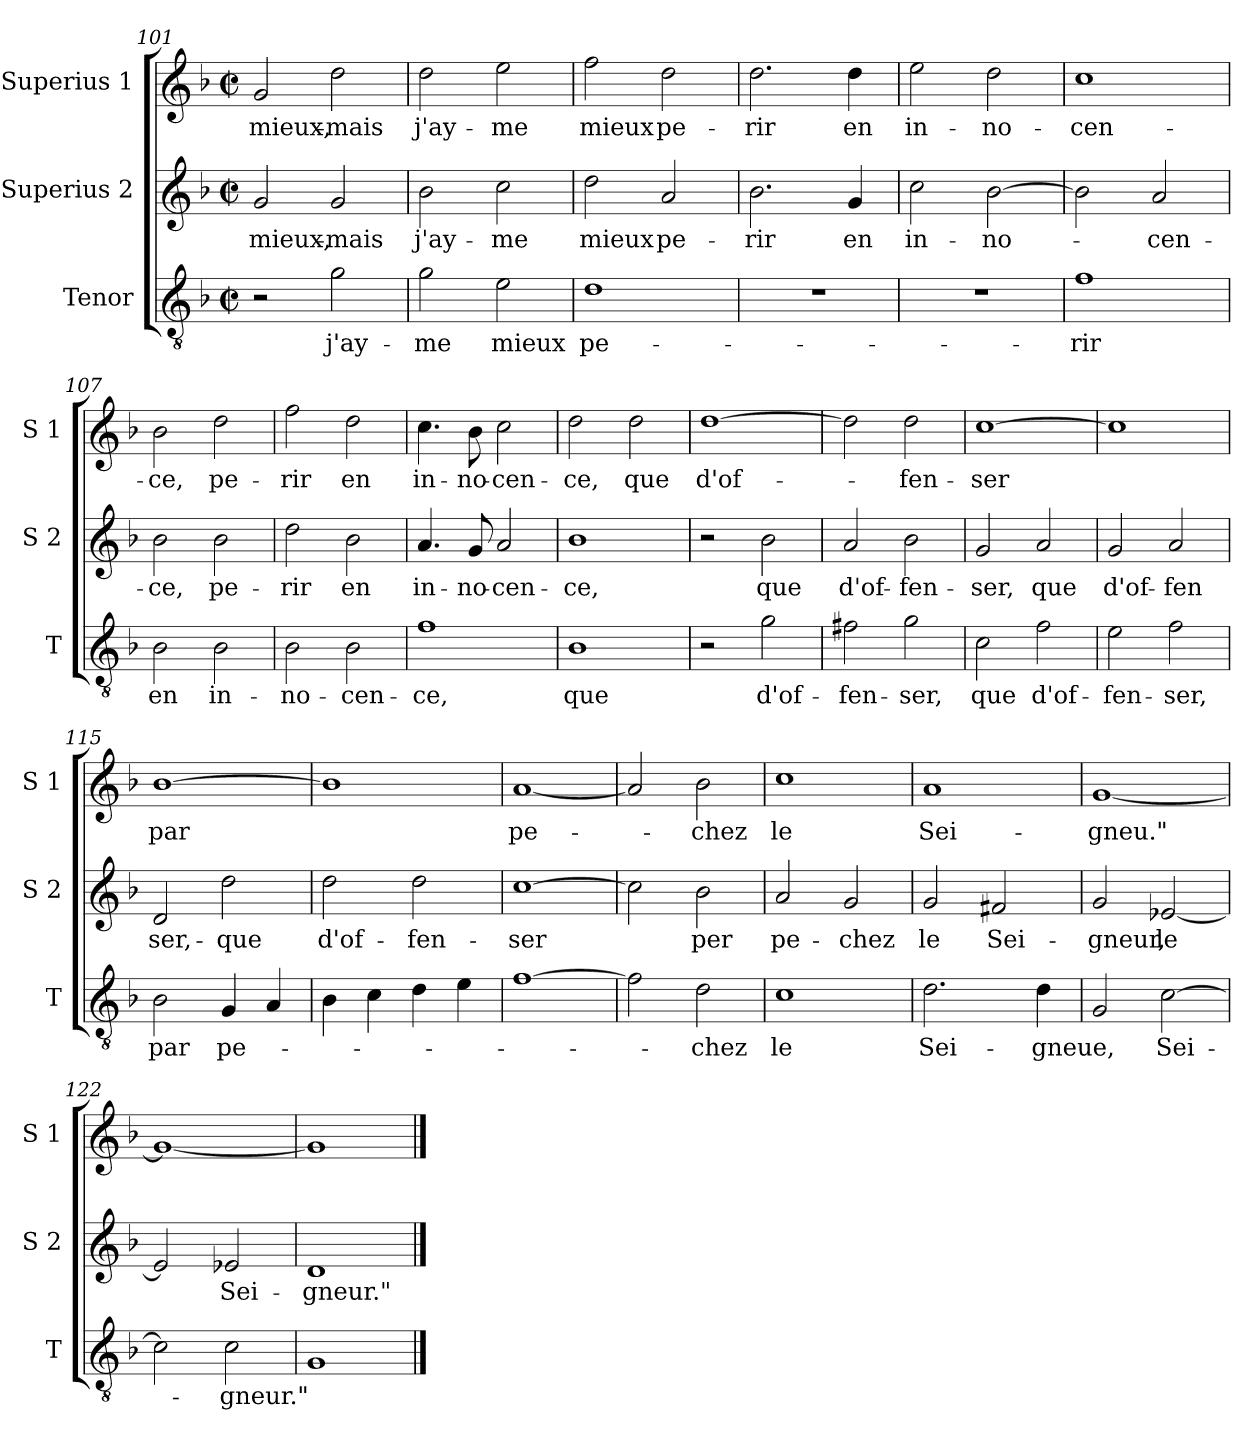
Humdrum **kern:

**kern	**text	**kern	**text	**kern	**text
*part3	*part3	*part2	*part2	*part1	*part1
*staff3	*staff3	*staff2	*staff2	*staff1	*staff1
*I"Tenor	*	*I"Superius 2	*	*I"Superius 1	*
*I'T	*	*I'S 2	*	*I'S 1	*
*clefGv2	*	*clefG2	*	*clefG2	*
*k[b-]	*	*k[b-]	*	*k[b-]	*
*F:	*	*F:	*	*F:	*
*M2/2	*	*M2/2	*	*M2/2	*
*met(c|)	*	*met(c|)	*	*met(c|)	*
=101	=101	=101	=101	=101	=101
!	!	!	!LO:LY:b	!	!LO:LY:b
2r	.	2g/	mieux,-	2g/	mieux,-
!	!LO:LY:b	!	!LO:LY:b	!	!LO:LY:b
2g\	j'ay-	2g/	-mais	2dd\	-mais
!!LO:LB:g=z
=102	=102	=102	=102	=102	=102
!	!LO:LY:b	!	!LO:LY:b	!	!LO:LY:b
2g\	-me	2b-\	j'ay-	2dd\	j'ay-
!	!LO:LY:b	!	!LO:LY:b	!	!LO:LY:b
2e\	mieux	2cc\	-me	2ee\	-me
=103	=103	=103	=103	=103	=103
!	!LO:LY:b	!	!LO:LY:b	!	!LO:LY:b
1d	pe-	2dd\	mieux	2ff\	mieux
!	!	!	!LO:LY:b	!	!LO:LY:b
.	.	2a/	pe-	2dd\	pe-
=104	=104	=104	=104	=104	=104
!	!	!	!LO:LY:b	!	!LO:LY:b
1r	.	2.b-\	-rir	2.dd\	-rir
!	!	!	!LO:LY:b	!	!LO:LY:b
.	.	4g/	en	4dd\	en
=105	=105	=105	=105	=105	=105
!	!	!	!LO:LY:b	!	!LO:LY:b
1r	.	2cc\	in-	2ee\	in-
!	!	!	!LO:LY:b	!	!LO:LY:b
.	.	[2b-\	-no-	2dd\	-no-
=106	=106	=106	=106	=106	=106
!	!LO:LY:b	!	!	!	!LO:LY:b
1f	-rir	2b-\]	.	1cc	-cen-
!	!	!	!LO:LY:b	!	!
.	.	2a/	-cen-	.	.
=107	=107	=107	=107	=107	=107
!	!LO:LY:b	!	!LO:LY:b	!	!LO:LY:b
2B-\	en	2b-\	-ce,	2b-\	-ce,
!	!LO:LY:b	!	!LO:LY:b	!	!LO:LY:b
2B-\	in-	2b-\	pe-	2dd\	pe-
!!LO:LB:g=z
=108	=108	=108	=108	=108	=108
!	!LO:LY:b	!	!LO:LY:b	!	!LO:LY:b
2B-\	-no-	2dd\	-rir	2ff\	-rir
!	!LO:LY:b	!	!LO:LY:b	!	!LO:LY:b
2B-\	-cen-	2b-\	en	2dd\	en
=109	=109	=109	=109	=109	=109
!	!LO:LY:b	!	!LO:LY:b	!	!LO:LY:b
1f	-ce,	4.a/	in-	4.cc\	in-
!	!	!	!LO:LY:b	!	!LO:LY:b
.	.	8g/	-no-	8b-\	-no-
!	!	!	!LO:LY:b	!	!LO:LY:b
.	.	2a/	-cen-	2cc\	-cen-
=110	=110	=110	=110	=110	=110
!	!LO:LY:b	!	!LO:LY:b	!	!LO:LY:b
1B-	que	1b-	-ce,	2dd\	-ce,
!	!	!	!	!	!LO:LY:b
.	.	.	.	2dd\	que
=111	=111	=111	=111	=111	=111
!	!	!	!	!	!LO:LY:b
2r	.	2r	.	[1dd	d'of-
!	!LO:LY:b	!	!LO:LY:b	!	!
2g\	d'of-	2b-\	que	.	.
=112	=112	=112	=112	=112	=112
!	!LO:LY:b	!	!LO:LY:b	!	!
2f#X\	-fen-	2a/	d'of-	2dd\]	.
!	!LO:LY:b	!	!LO:LY:b	!	!LO:LY:b
2g\	-ser,	2b-\	-fen-	2dd\	-fen-
=113	=113	=113	=113	=113	=113
!	!LO:LY:b	!	!LO:LY:b	!	!LO:LY:b
2c\	que	2g/	-ser,	[1cc	-ser
!	!LO:LY:b	!	!LO:LY:b	!	!
2f\	d'of-	2a/	que	.	.
!!LO:PB:g=z
=114	=114	=114	=114	=114	=114
!	!LO:LY:b	!	!LO:LY:b	!	!
2e\	-fen-	2g/	d'of-	1cc]	.
!	!LO:LY:b	!	!LO:LY:b	!	!
2f\	-ser,	2a/	-fen	.	.
=115	=115	=115	=115	=115	=115
!	!LO:LY:b	!	!LO:LY:b	!	!LO:LY:b
2B-\	par	2d/	ser,-	[1b-	par
!	!LO:LY:b	!	!LO:LY:b	!	!
4G/	pe-	2dd\	-que	.	.
4A/	.	.	.	.	.
=116	=116	=116	=116	=116	=116
!	!	!	!LO:LY:b	!	!
4B-\	.	2dd\	d'of-	1b-]	.
4c\	.	.	.	.	.
!	!	!	!LO:LY:b	!	!
4d\	.	2dd\	-fen-	.	.
4e\	.	.	.	.	.
=117	=117	=117	=117	=117	=117
!	!	!	!LO:LY:b	!	!LO:LY:b
[1f	.	[1cc	-ser	[1a	pe-
=118	=118	=118	=118	=118	=118
2f\]	.	2cc\]	.	2a/]	.
!	!LO:LY:b	!	!LO:LY:b	!	!LO:LY:b
2d\	-chez	2b-\	per	2b-\	-chez
=119	=119	=119	=119	=119	=119
!	!LO:LY:b	!	!LO:LY:b	!	!LO:LY:b
1c	le	2a/	pe-	1cc	le
!	!	!	!LO:LY:b	!	!
.	.	2g/	-chez	.	.
!!LO:LB:g=z
=120	=120	=120	=120	=120	=120
!	!LO:LY:b	!	!LO:LY:b	!	!LO:LY:b
2.d\	Sei-	2g/	le	1a	Sei-
!	!	!	!LO:LY:b	!	!
.	.	2f#X/	Sei-	.	.
!	!LO:LY:b	!	!	!	!
4d\	-gneue,	.	.	.	.
=121	=121	=121	=121	=121	=121
!	!	!	!LO:LY:b	!	!LO:LY:b
2G/	.	2g/	-gneur,	[1g	-gneu."
!	!LO:LY:b	!	!LO:LY:b	!	!
[2c\	Sei-	[2e-X/	le	.	.
=122	=122	=122	=122	=122	=122
2c\]	.	2e-/]	.	1g_	.
!	!LO:LY:b	!	!LO:LY:b	!	!
2c\	-gneur."	2e-X/	Sei-	.	.
=123	=123	=123	=123	=123	=123
!	!	!	!LO:LY:b	!	!
1G	.	1d	-gneur."	1g]	.
==	==	==	==	==	==
*-	*-	*-	*-	*-	*-
